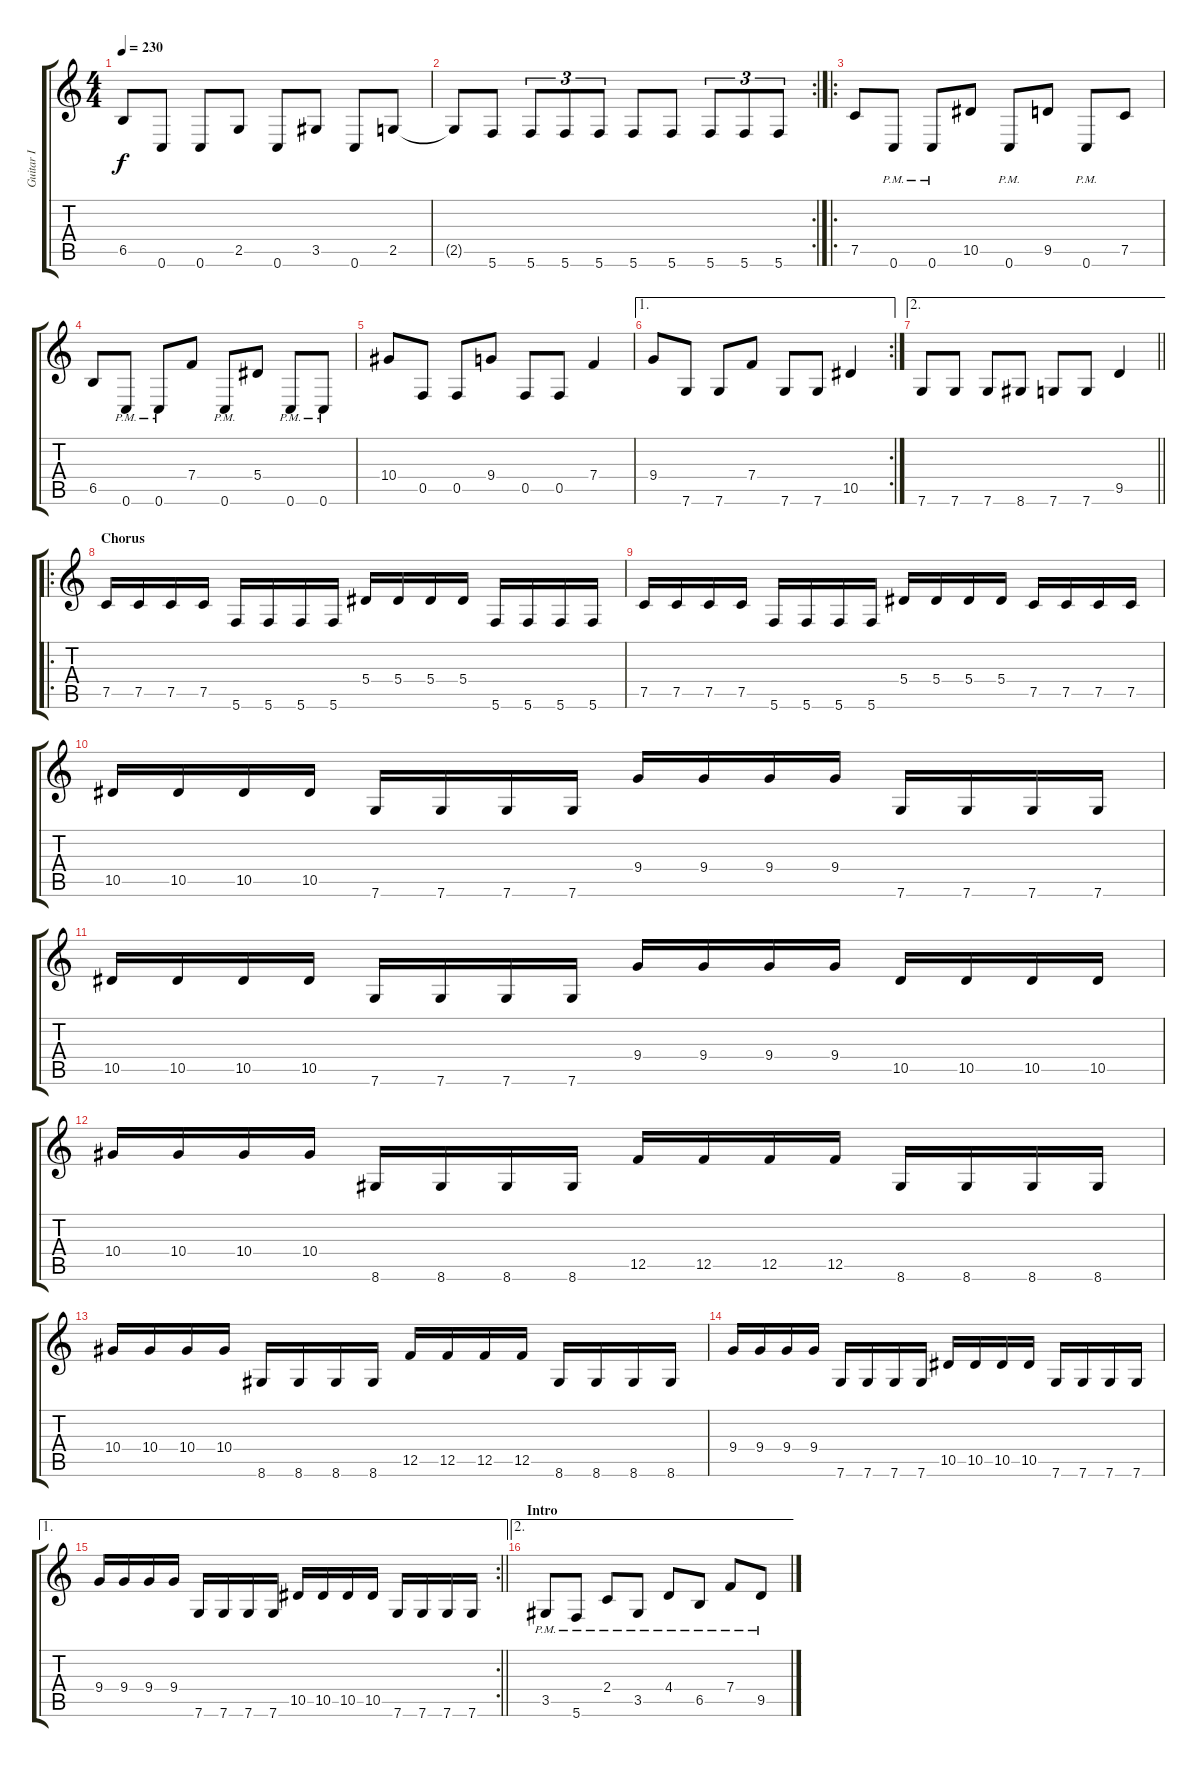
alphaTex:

\track ("Guitar I" "Guitar I") {instrument distortionguitar}
\staff {score tabs}
\tuning (C4 G3 Eb3 Bb2 F2 C2) {hide}
\ts (4 4)
\tempo 230
\clef g2
\ks c
6.5.8{dy f} 0.6.8 0.6.8 2.5.8 0.6.8 3.5.8 0.6.8 2.5.8 |
\rc 2
2.5{t}.8 5.6.8 5.6.8{tu (3 2)} 5.6.8{tu (3 2)} 5.6.8{tu (3 2)} 5.6.8 5.6.8 5.6.8{tu (3 2)} 5.6.8{tu (3 2)} 5.6.8{tu (3 2)} |
\ro
7.5.8 0.6{pm}.8 0.6{pm}.8 10.5.8 0.6{pm}.8 9.5.8 0.6{pm}.8 7.5.8 |
6.5.8 0.6{pm}.8 0.6{pm}.8 7.4.8 0.6{pm}.8 5.4.8 0.6{pm}.8 0.6{pm}.8 |
10.4.8 0.5.8 0.5.8 9.4.8 0.5.8 0.5.8 7.4.4 |
\ae 1
\rc 2
9.4.8 7.6.8 7.6.8 7.4.8 7.6.8 7.6.8 10.5.4 |
\ae 2
\barLineRight lightlight
7.6.8 7.6.8 7.6.8 8.6.8 7.6.8 7.6.8 9.5.4 |
\ro
\section ("" "Chorus")
7.5.16 7.5.16 7.5.16 7.5.16 5.6.16 5.6.16 5.6.16 5.6.16 5.4.16 5.4.16 5.4.16 5.4.16 5.6.16 5.6.16 5.6.16 5.6.16 |
7.5.16 7.5.16 7.5.16 7.5.16 5.6.16 5.6.16 5.6.16 5.6.16 5.4.16 5.4.16 5.4.16 5.4.16 7.5.16 7.5.16 7.5.16 7.5.16 |
10.5.16 10.5.16 10.5.16 10.5.16 7.6.16 7.6.16 7.6.16 7.6.16 9.4.16 9.4.16 9.4.16 9.4.16 7.6.16 7.6.16 7.6.16 7.6.16 |
10.5.16 10.5.16 10.5.16 10.5.16 7.6.16 7.6.16 7.6.16 7.6.16 9.4.16 9.4.16 9.4.16 9.4.16 10.5.16 10.5.16 10.5.16 10.5.16 |
10.4.16 10.4.16 10.4.16 10.4.16 8.6.16 8.6.16 8.6.16 8.6.16 12.5.16 12.5.16 12.5.16 12.5.16 8.6.16 8.6.16 8.6.16 8.6.16 |
10.4.16 10.4.16 10.4.16 10.4.16 8.6.16 8.6.16 8.6.16 8.6.16 12.5.16 12.5.16 12.5.16 12.5.16 8.6.16 8.6.16 8.6.16 8.6.16 |
9.4.16 9.4.16 9.4.16 9.4.16 7.6.16 7.6.16 7.6.16 7.6.16 10.5.16 10.5.16 10.5.16 10.5.16 7.6.16 7.6.16 7.6.16 7.6.16 |
\ae 1
\rc 2
\barLineRight lightlight
9.4.16 9.4.16 9.4.16 9.4.16 7.6.16 7.6.16 7.6.16 7.6.16 10.5.16 10.5.16 10.5.16 10.5.16 7.6.16 7.6.16 7.6.16 7.6.16 |
\ae 2
\section ("" "Intro")
3.5{pm}.8 5.6{pm}.8 2.4{pm}.8 3.5{pm}.8 4.4{pm}.8 6.5{pm}.8 7.4{pm}.8 9.5{pm}.8
